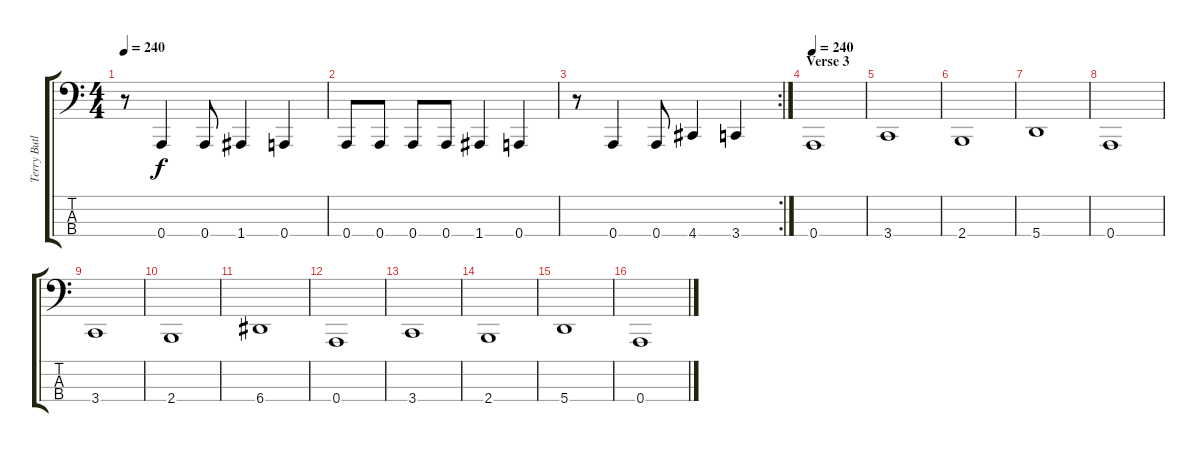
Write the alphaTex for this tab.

\track ("Terry Butler - Bass" "Terry Butl") {instrument fretlessbass}
\staff {score tabs}
\tuning (D2 A1 E1 A0) {hide}
\ts (4 4)
\tempo 240
\clef f4
\ks c
r.8{dy f} 0.4.4 0.4.8 1.4.4 0.4.4 |
0.4.8 0.4.8 0.4.8 0.4.8 1.4.4 0.4.4 |
\rc 2
r.8 0.4.4 0.4.8 4.4.4 3.4.4 |
\section ("" "Verse 3")
\tempo 240
0.4.1{volume 16 balance 8 instrument fretlessbass} |
3.4.1 |
2.4.1 |
5.4.1 |
0.4.1 |
3.4.1 |
2.4.1 |
6.4.1 |
0.4.1 |
3.4.1 |
2.4.1 |
5.4.1 |
0.4.1
